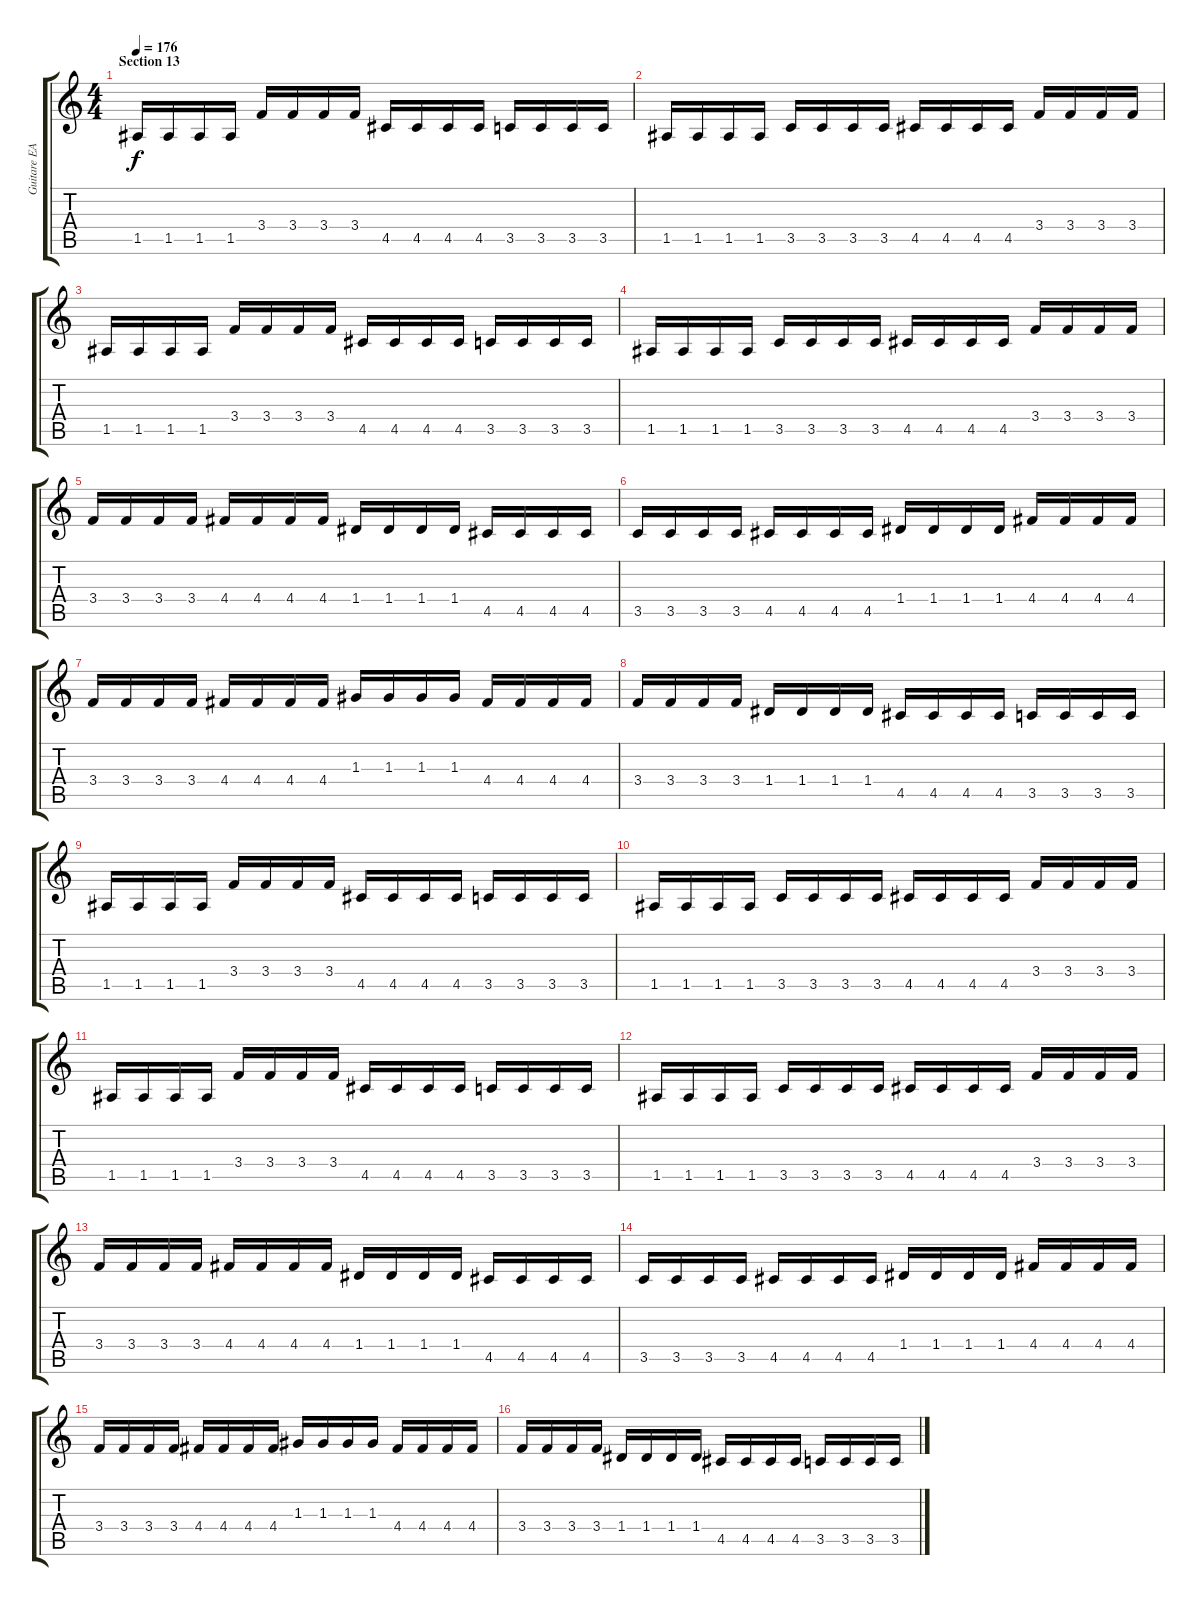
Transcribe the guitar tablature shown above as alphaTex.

\track ("Guitare EADGBE" "Guitare EA") {instrument distortionguitar}
\staff {score tabs}
\tuning (E4 B3 G3 D3 A2 E2) {hide}
\ts (4 4)
\section ("" "Section 13")
\tempo 176
\clef g2
\ks c
1.5.16{dy f} 1.5.16 1.5.16 1.5.16 3.4.16 3.4.16 3.4.16 3.4.16 4.5.16 4.5.16 4.5.16 4.5.16 3.5.16 3.5.16 3.5.16 3.5.16 |
1.5.16 1.5.16 1.5.16 1.5.16 3.5.16 3.5.16 3.5.16 3.5.16 4.5.16 4.5.16 4.5.16 4.5.16 3.4.16 3.4.16 3.4.16 3.4.16 |
1.5.16 1.5.16 1.5.16 1.5.16 3.4.16 3.4.16 3.4.16 3.4.16 4.5.16 4.5.16 4.5.16 4.5.16 3.5.16 3.5.16 3.5.16 3.5.16 |
1.5.16 1.5.16 1.5.16 1.5.16 3.5.16 3.5.16 3.5.16 3.5.16 4.5.16 4.5.16 4.5.16 4.5.16 3.4.16 3.4.16 3.4.16 3.4.16 |
3.4.16 3.4.16 3.4.16 3.4.16 4.4.16 4.4.16 4.4.16 4.4.16 1.4.16 1.4.16 1.4.16 1.4.16 4.5.16 4.5.16 4.5.16 4.5.16 |
3.5.16 3.5.16 3.5.16 3.5.16 4.5.16 4.5.16 4.5.16 4.5.16 1.4.16 1.4.16 1.4.16 1.4.16 4.4.16 4.4.16 4.4.16 4.4.16 |
3.4.16 3.4.16 3.4.16 3.4.16 4.4.16 4.4.16 4.4.16 4.4.16 1.3.16 1.3.16 1.3.16 1.3.16 4.4.16 4.4.16 4.4.16 4.4.16 |
3.4.16 3.4.16 3.4.16 3.4.16 1.4.16 1.4.16 1.4.16 1.4.16 4.5.16 4.5.16 4.5.16 4.5.16 3.5.16 3.5.16 3.5.16 3.5.16 |
1.5.16 1.5.16 1.5.16 1.5.16 3.4.16 3.4.16 3.4.16 3.4.16 4.5.16 4.5.16 4.5.16 4.5.16 3.5.16 3.5.16 3.5.16 3.5.16 |
1.5.16 1.5.16 1.5.16 1.5.16 3.5.16 3.5.16 3.5.16 3.5.16 4.5.16 4.5.16 4.5.16 4.5.16 3.4.16 3.4.16 3.4.16 3.4.16 |
1.5.16 1.5.16 1.5.16 1.5.16 3.4.16 3.4.16 3.4.16 3.4.16 4.5.16 4.5.16 4.5.16 4.5.16 3.5.16 3.5.16 3.5.16 3.5.16 |
1.5.16 1.5.16 1.5.16 1.5.16 3.5.16 3.5.16 3.5.16 3.5.16 4.5.16 4.5.16 4.5.16 4.5.16 3.4.16 3.4.16 3.4.16 3.4.16 |
3.4.16 3.4.16 3.4.16 3.4.16 4.4.16 4.4.16 4.4.16 4.4.16 1.4.16 1.4.16 1.4.16 1.4.16 4.5.16 4.5.16 4.5.16 4.5.16 |
3.5.16 3.5.16 3.5.16 3.5.16 4.5.16 4.5.16 4.5.16 4.5.16 1.4.16 1.4.16 1.4.16 1.4.16 4.4.16 4.4.16 4.4.16 4.4.16 |
3.4.16 3.4.16 3.4.16 3.4.16 4.4.16 4.4.16 4.4.16 4.4.16 1.3.16 1.3.16 1.3.16 1.3.16 4.4.16 4.4.16 4.4.16 4.4.16 |
3.4.16 3.4.16 3.4.16 3.4.16 1.4.16 1.4.16 1.4.16 1.4.16 4.5.16 4.5.16 4.5.16 4.5.16 3.5.16 3.5.16 3.5.16 3.5.16
